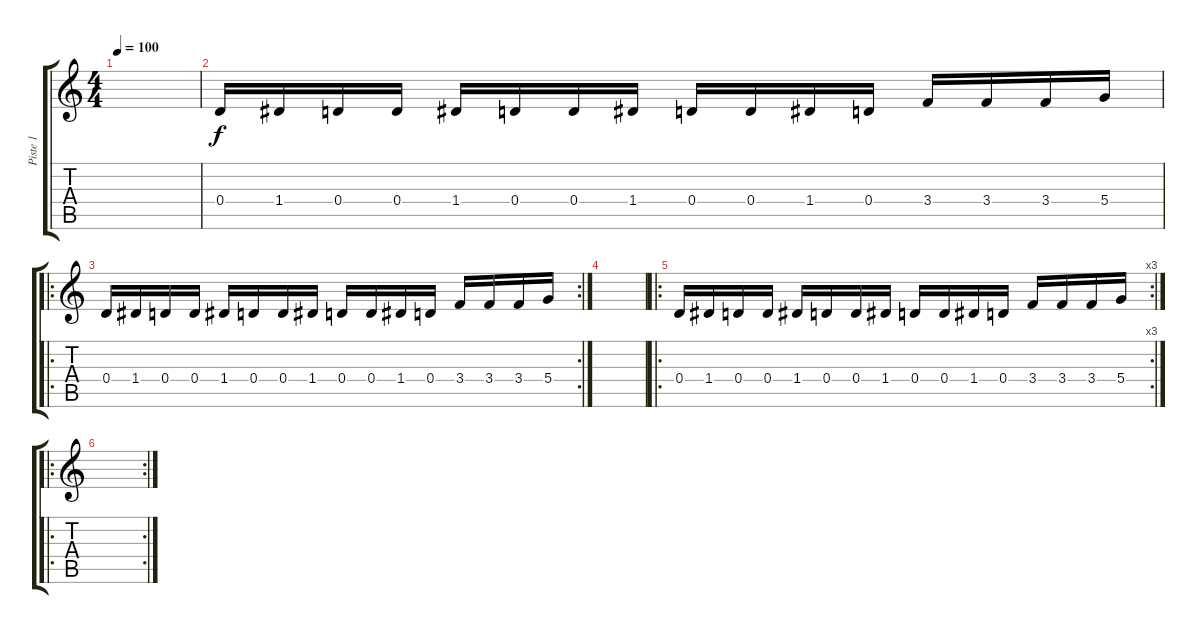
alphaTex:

\track ("Piste 1" "Piste 1") {instrument electricguitarjazz}
\staff {score tabs}
\tuning (E4 B3 G3 D3 A2 E2) {hide}
\ts (4 4)
\tempo 100
\clef g2
\ks c
|
0.4.16 1.4.16 0.4.16 0.4.16 1.4.16 0.4.16 0.4.16 1.4.16 0.4.16 0.4.16 1.4.16 0.4.16 3.4.16 3.4.16 3.4.16 5.4.16 |
\ro
\rc 2
0.4.16 1.4.16 0.4.16 0.4.16 1.4.16 0.4.16 0.4.16 1.4.16 0.4.16 0.4.16 1.4.16 0.4.16 3.4.16 3.4.16 3.4.16 5.4.16 |
|
\ro
\rc 3
0.4.16 1.4.16 0.4.16 0.4.16 1.4.16 0.4.16 0.4.16 1.4.16 0.4.16 0.4.16 1.4.16 0.4.16 3.4.16 3.4.16 3.4.16 5.4.16 |
\ro
\rc 2
